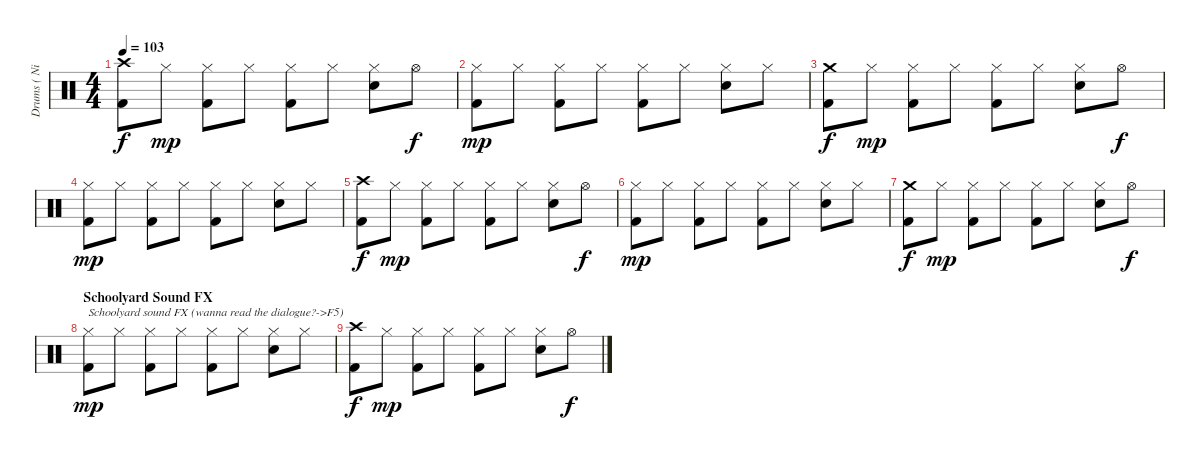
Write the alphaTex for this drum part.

\track ("Drums ( Nick Mason )" "Drums ( Ni") {instrument percussion}
\staff {score}
\articulation defaults
\ts (4 4)
\tempo 103
\clef neutral
\ks c
("Crash high (hit)" "Kick (hit) 2").8{dy f} "Hi-Hat (closed)".8{dy mp} ("Hi-Hat (closed)" "Kick (hit) 2").8 "Hi-Hat (closed)".8 ("Hi-Hat (closed)" "Kick (hit) 2").8 "Hi-Hat (closed)".8 ("Hi-Hat (closed)" "Snare (hit) 2").8 "Hi-Hat (open)".8{dy f} |
("Hi-Hat (closed)" "Kick (hit) 2").8{dy mp} "Hi-Hat (closed)".8 ("Hi-Hat (closed)" "Kick (hit) 2").8 "Hi-Hat (closed)".8 ("Hi-Hat (closed)" "Kick (hit) 2").8 "Hi-Hat (closed)".8 ("Hi-Hat (closed)" "Snare (hit) 2").8 "Hi-Hat (closed)".8 |
("Crash medium (hit)" "Kick (hit) 2").8{dy f} "Hi-Hat (closed)".8{dy mp} ("Hi-Hat (closed)" "Kick (hit) 2").8 "Hi-Hat (closed)".8 ("Hi-Hat (closed)" "Kick (hit) 2").8 "Hi-Hat (closed)".8 ("Hi-Hat (closed)" "Snare (hit) 2").8 "Hi-Hat (open)".8{dy f} |
("Hi-Hat (closed)" "Kick (hit) 2").8{dy mp} "Hi-Hat (closed)".8 ("Hi-Hat (closed)" "Kick (hit) 2").8 "Hi-Hat (closed)".8 ("Hi-Hat (closed)" "Kick (hit) 2").8 "Hi-Hat (closed)".8 ("Hi-Hat (closed)" "Snare (hit) 2").8 "Hi-Hat (closed)".8 |
("Crash high (hit)" "Kick (hit) 2").8{dy f} "Hi-Hat (closed)".8{dy mp} ("Hi-Hat (closed)" "Kick (hit) 2").8 "Hi-Hat (closed)".8 ("Hi-Hat (closed)" "Kick (hit) 2").8 "Hi-Hat (closed)".8 ("Hi-Hat (closed)" "Snare (hit) 2").8 "Hi-Hat (open)".8{dy f} |
("Hi-Hat (closed)" "Kick (hit) 2").8{dy mp} "Hi-Hat (closed)".8 ("Hi-Hat (closed)" "Kick (hit) 2").8 "Hi-Hat (closed)".8 ("Hi-Hat (closed)" "Kick (hit) 2").8 "Hi-Hat (closed)".8 ("Hi-Hat (closed)" "Snare (hit) 2").8 "Hi-Hat (closed)".8 |
("Crash medium (hit)" "Kick (hit) 2").8{dy f} "Hi-Hat (closed)".8{dy mp} ("Hi-Hat (closed)" "Kick (hit) 2").8 "Hi-Hat (closed)".8 ("Hi-Hat (closed)" "Kick (hit) 2").8 "Hi-Hat (closed)".8 ("Hi-Hat (closed)" "Snare (hit) 2").8 "Hi-Hat (open)".8{dy f} |
\section ("" "Schoolyard Sound FX")
("Hi-Hat (closed)" "Kick (hit) 2").8{txt "Schoolyard sound FX (wanna read the dialogue?->F5)" dy mp} "Hi-Hat (closed)".8 ("Hi-Hat (closed)" "Kick (hit) 2").8 "Hi-Hat (closed)".8 ("Hi-Hat (closed)" "Kick (hit) 2").8 "Hi-Hat (closed)".8 ("Hi-Hat (closed)" "Snare (hit) 2").8 "Hi-Hat (closed)".8 |
("Crash high (hit)" "Kick (hit) 2").8{dy f} "Hi-Hat (closed)".8{dy mp} ("Hi-Hat (closed)" "Kick (hit) 2").8 "Hi-Hat (closed)".8 ("Hi-Hat (closed)" "Kick (hit) 2").8 "Hi-Hat (closed)".8 ("Hi-Hat (closed)" "Snare (hit) 2").8 "Hi-Hat (open)".8{dy f}
